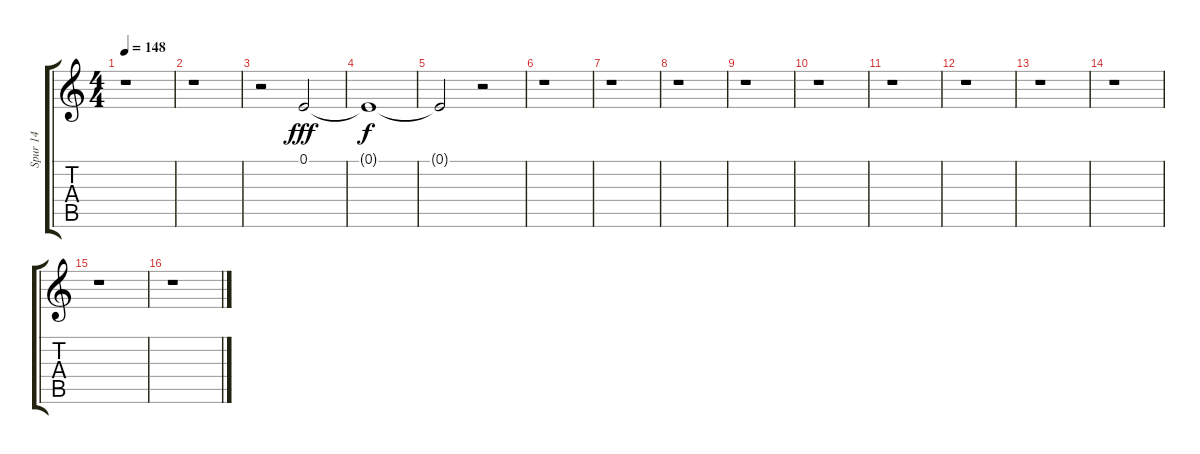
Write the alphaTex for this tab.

\track ("Spur 14" "Spur 14") {instrument pad8sweep}
\staff {score tabs}
\tuning (E4 B3 G3 D3 A2 E2) {hide}
\ts (4 4)
\tempo 148
\clef g2
\ks c
r.1{dy f} |
r.1 |
r.2 0.1.2{dy fff balance 16} |
0.1{t}.1{dy f} |
0.1{t}.2 r.2 |
r.1 |
r.1 |
r.1 |
r.1 |
r.1 |
r.1 |
r.1 |
r.1 |
r.1 |
r.1 |
r.1
